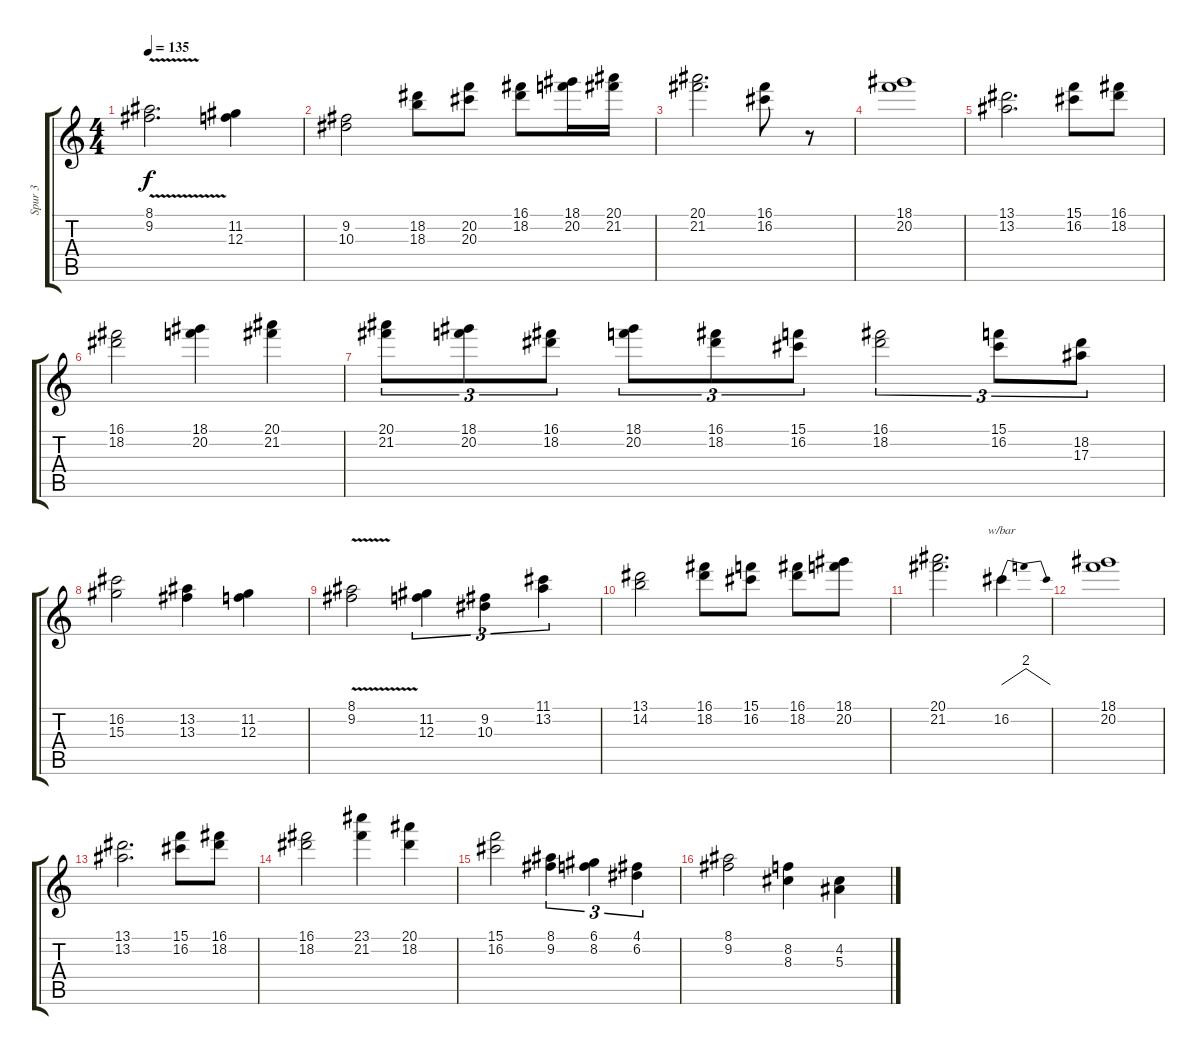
\track ("Spur 3" "Spur 3") {instrument distortionguitar}
\staff {score tabs}
\tuning (D4 A3 F3 C3 G2 D2) {hide}
\ts (4 4)
\tempo 135
\clef g2
\ks c
(8.1{v} 9.2).2{d dy f} (11.2 12.3).4 |
(9.2 10.3).2 (18.2 18.3).8 (20.2 20.3).8 (16.1 18.2).8 (18.1 20.2).16 (20.1 21.2).16 |
(20.1 21.2).2{d} (16.1 16.2).8 r.8 |
(18.1 20.2).1 |
(13.1 13.2).2{d} (15.1 16.2).8 (16.1 18.2).8 |
(16.1 18.2).2 (18.1 20.2).4 (20.1 21.2).4 |
(20.1 21.2).8{tu (3 2)} (18.1 20.2).8{tu (3 2)} (16.1 18.2).8{tu (3 2)} (18.1 20.2).8{tu (3 2)} (16.1 18.2).8{tu (3 2)} (15.1 16.2).8{tu (3 2)} (16.1 18.2).2{tu (3 2)} (15.1 16.2).8{tu (3 2)} (18.2 17.3).8{tu (3 2)} |
(16.2 15.3).2 (13.2 13.3).4 (11.2 12.3).4 |
(8.1{v} 9.2).2 (11.2 12.3).4{tu (3 2)} (9.2 10.3).4{tu (3 2)} (11.1 13.2).4{tu (3 2)} |
(13.1 14.2).2 (16.1 18.2).8 (15.1 16.2).8 (16.1 18.2).8 (18.1 20.2).8 |
(20.1 21.2).2{d} 16.2.4{tbe (dip default 0 0 30 8 60 0)} |
(18.1 20.2).1 |
(13.1 13.2).2{d} (15.1 16.2).8 (16.1 18.2).8 |
(16.1 18.2).2 (23.1 21.2).4 (20.1 18.2).4 |
(15.1 16.2).2 (8.1 9.2).4{tu (3 2)} (6.1 8.2).4{tu (3 2)} (4.1 6.2).4{tu (3 2)} |
(8.1 9.2).2 (8.2 8.3).4 (4.2 5.3).4
